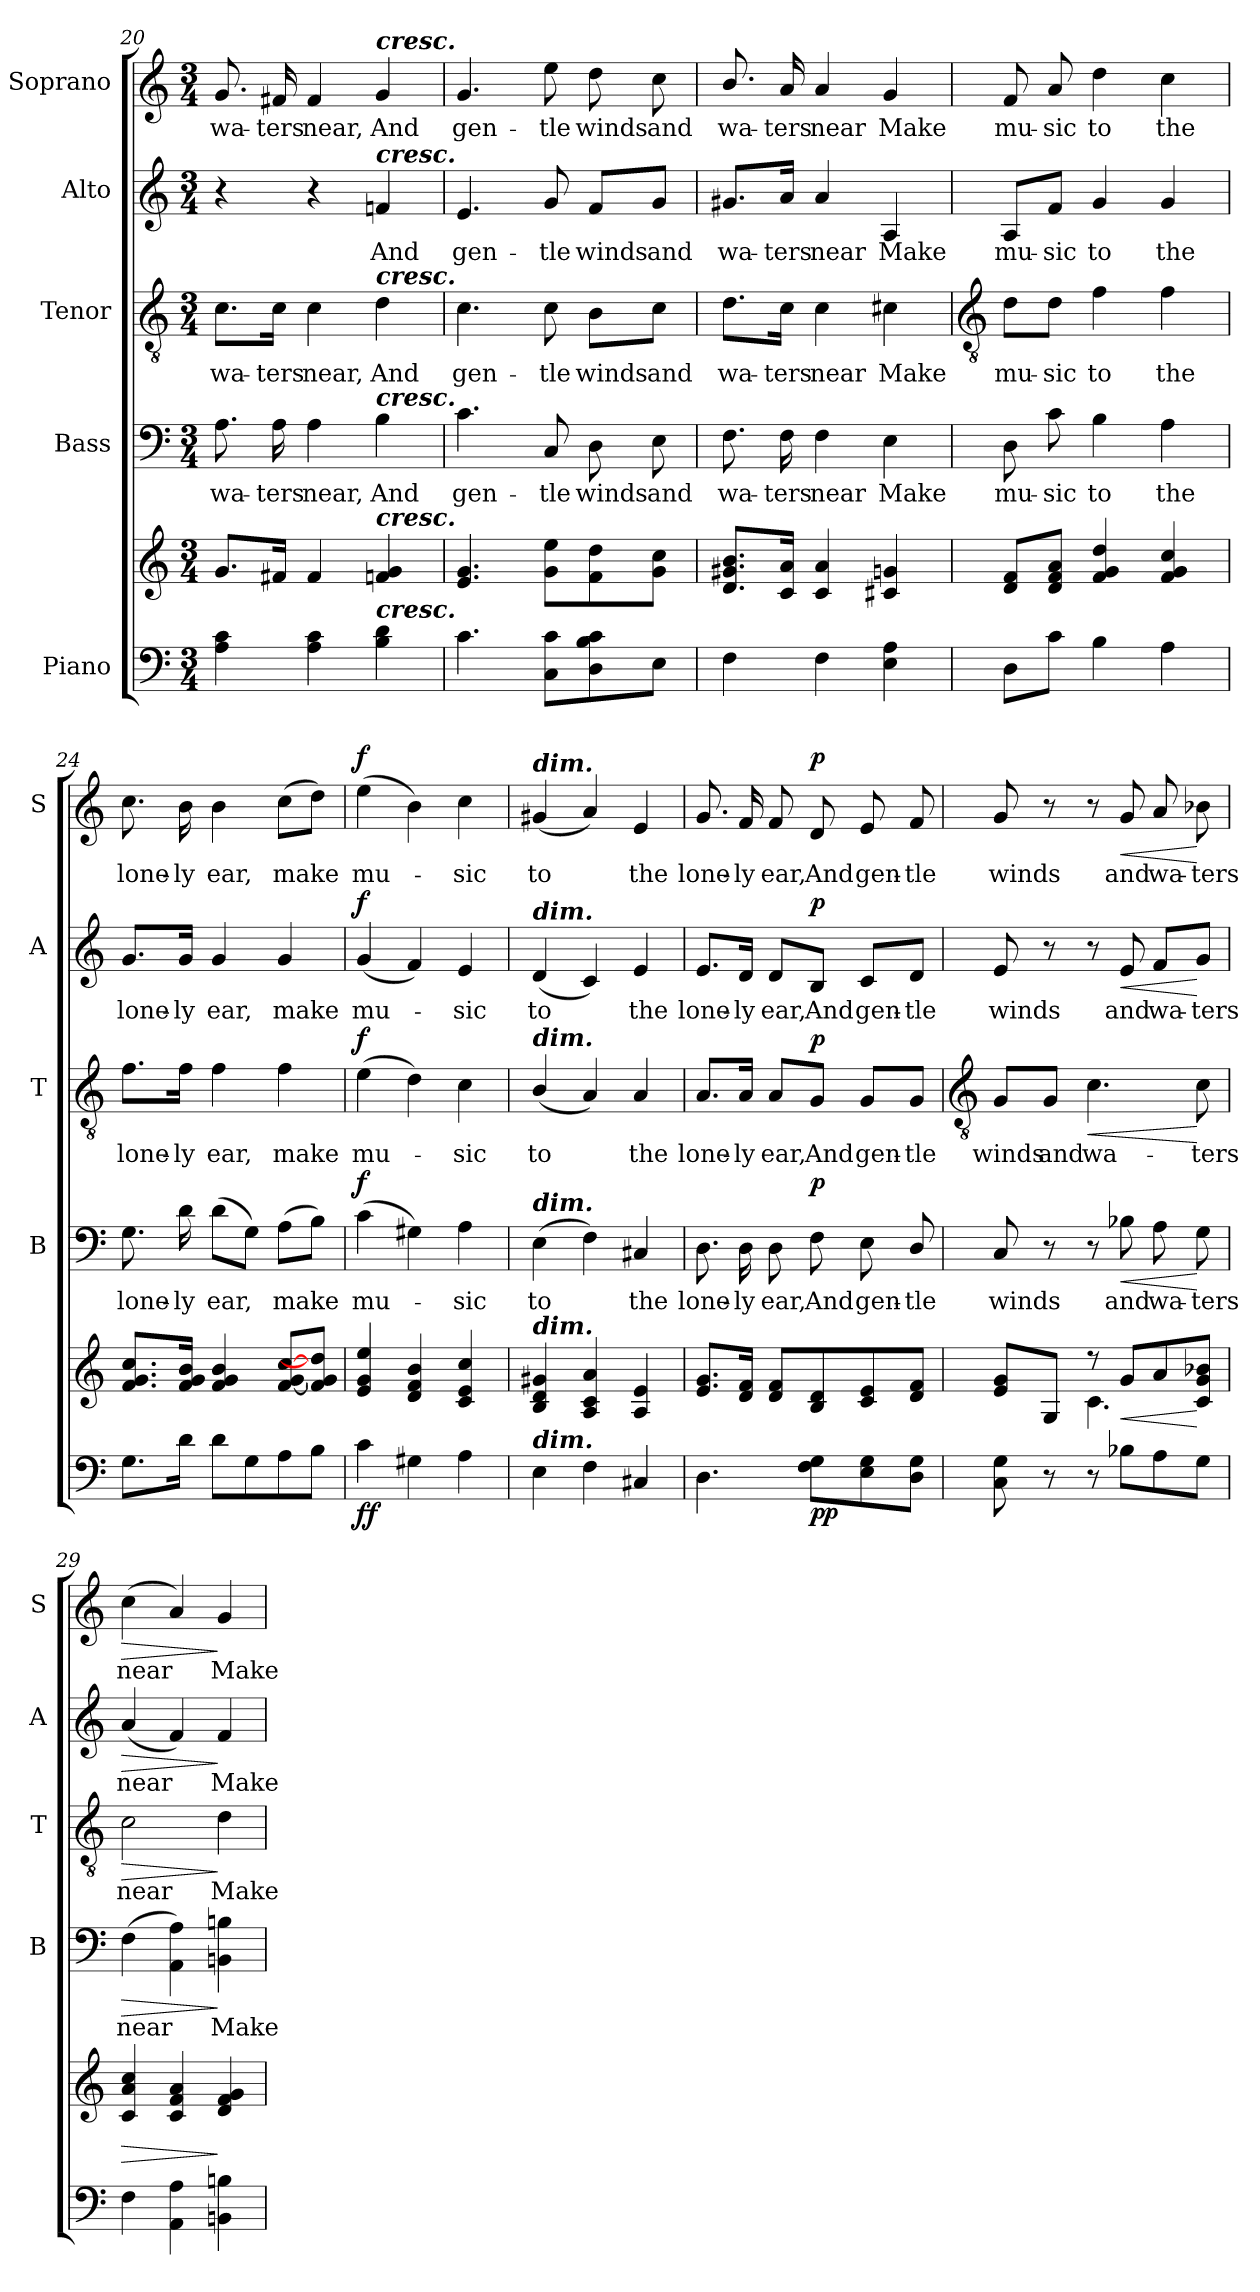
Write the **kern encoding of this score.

**kern	**kern	**dynam	**kern	**text	**dynam	**kern	**text	**dynam	**kern	**text	**dynam	**kern	**text	**dynam
*part5	*part5	*part5	*part4	*part4	*part4	*part3	*part3	*part3	*part2	*part2	*part2	*part1	*part1	*part1
*staff6	*staff5	*staff5/6	*staff4	*staff4	*staff4	*staff3	*staff3	*staff3	*staff2	*staff2	*staff2	*staff1	*staff1	*staff1
*I"Piano	*	*	*I"Bass	*	*	*I"Tenor	*	*	*I"Alto	*	*	*I"Soprano	*	*
*	*	*	*I'B	*	*	*I'T	*	*	*I'A	*	*	*I'S	*	*
*clefF4	*clefG2	*	*clefF4	*	*	*clefGv2	*	*	*clefG2	*	*	*clefG2	*	*
*k[]	*k[]	*	*k[]	*	*	*k[]	*	*	*k[]	*	*	*k[]	*	*
*C:	*C:	*	*C:	*	*	*C:	*	*	*C:	*	*	*C:	*	*
*M3/4	*M3/4	*	*M3/4	*	*	*M3/4	*	*	*M3/4	*	*	*M3/4	*	*
=20	=20	=20	=20	=20	=20	=20	=20	=20	=20	=20	=20	=20	=20	=20
!	!	!	!	!LO:LY:b	!	!	!LO:LY:b	!	!	!	!	!	!LO:LY:b	!
4A 4c	8.gL	.	8.A	wa-	.	8.c\L	wa-	.	4r	.	.	8.g	wa-	.
!	!	!	!	!LO:LY:b	!	!	!LO:LY:b	!	!	!	!	!	!LO:LY:b	!
.	16f#XJ	.	16A	-ters	.	16c\Jk	-ters	.	.	.	.	16f#X	-ters	.
!	!	!	!	!LO:LY:b	!	!	!LO:LY:b	!	!	!	!	!	!LO:LY:b	!
4A 4c	4f#	.	4A	near,	.	4c	near,	.	4r	.	.	4f#	near,	.
!	!	!	!	!	!	!	!	!	!	!	!	!LO:TX:a:Bi:t=cresc.	!	!
!	!	!	!	!	!	!	!	!	!LO:TX:a:Bi:t=cresc.	!	!	!	!	!
!	!	!	!	!	!	!LO:TX:a:Bi:t=cresc.	!	!	!	!	!	!	!	!
!	!	!	!LO:TX:a:Bi:t=cresc.	!	!	!	!	!	!	!	!	!	!	!
!	!LO:TX:a:Bi:t=cresc.	!	!	!	!	!	!	!	!	!	!	!	!	!
!LO:TX:a:Bi:t=cresc.	!	!	!	!	!	!	!	!	!	!	!	!	!	!
!	!	!	!	!LO:LY:b	!	!	!LO:LY:b	!	!	!LO:LY:b	!	!	!LO:LY:b	!
4B 4d	4fn 4g	.	4B	And	.	4d	And	.	4fn	And	.	4g	And	.
=21	=21	=21	=21	=21	=21	=21	=21	=21	=21	=21	=21	=21	=21	=21
!	!	!	!	!LO:LY:b	!	!	!LO:LY:b	!	!	!LO:LY:b	!	!	!LO:LY:b	!
4.c	4.e 4.g	.	4.c	gen-	.	4.c	gen-	.	4.e	gen-	.	4.g	gen-	.
!	!	!	!	!LO:LY:b	!	!	!LO:LY:b	!	!	!LO:LY:b	!	!	!LO:LY:b	!
8C 8cL	8g 8eeL	.	8C	-tle	.	8c	-tle	.	8g	-tle	.	8ee	-tle	.
!	!	!	!	!LO:LY:b	!	!	!LO:LY:b	!	!	!LO:LY:b	!	!	!LO:LY:b	!
8D 8B 8c	8f 8dd	.	8D	winds	.	8B\L	winds	.	8f/L	winds	.	8dd	winds	.
!	!	!	!	!LO:LY:b	!	!	!LO:LY:b	!	!	!LO:LY:b	!	!	!LO:LY:b	!
8EJ	8g 8ccJ	.	8E	and	.	8c\J	and	.	8g/J	and	.	8cc	and	.
=22	=22	=22	=22	=22	=22	=22	=22	=22	=22	=22	=22	=22	=22	=22
!	!	!	!	!LO:LY:b	!	!	!LO:LY:b	!	!	!LO:LY:b	!	!	!LO:LY:b	!
4F	8.d 8.g#X 8.bL	.	8.F	wa-	.	8.d\L	wa-	.	8.g#X/L	wa-	.	8.b/	wa-	.
!	!	!	!	!LO:LY:b	!	!	!LO:LY:b	!	!	!LO:LY:b	!	!	!LO:LY:b	!
.	16c 16aJ	.	16F	-ters	.	16c\Jk	-ters	.	16a/Jk	-ters	.	16a	-ters	.
!	!	!	!	!LO:LY:b	!	!	!LO:LY:b	!	!	!LO:LY:b	!	!	!LO:LY:b	!
4F	4c 4a	.	4F	near	.	4c	near	.	4a	near	.	4a	near	.
!	!	!	!	!LO:LY:b	!	!	!LO:LY:b	!	!	!LO:LY:b	!	!	!LO:LY:b	!
4E 4A	4c#X 4gn	.	4E	Make	.	4c#X	Make	.	4A	Make	.	4g	Make	.
!!LO:LB:g=z
=23	=23	=23	=23	=23	=23	=23	=23	=23	=23	=23	=23	=23	=23	=23
*	*	*	*	*	*	*clefGv2	*	*	*	*	*	*	*	*
!	!	!	!	!LO:LY:b	!	!	!LO:LY:b	!	!	!LO:LY:b	!	!	!LO:LY:b	!
8DL	8d 8fL	.	8D	mu-	.	8d\L	mu-	.	8A/L	mu-	.	8f	mu-	.
!	!	!	!	!LO:LY:b	!	!	!LO:LY:b	!	!	!LO:LY:b	!	!	!LO:LY:b	!
8cJ	8d 8f 8aJ	.	8c	-sic	.	8d\J	-sic	.	8f/J	-sic	.	8a	-sic	.
!	!	!	!	!LO:LY:b	!	!	!LO:LY:b	!	!	!LO:LY:b	!	!	!LO:LY:b	!
4B	4f 4g 4dd	.	4B	to	.	4f	to	.	4g	to	.	4dd	to	.
!	!	!	!	!LO:LY:b	!	!	!LO:LY:b	!	!	!LO:LY:b	!	!	!LO:LY:b	!
4A	4f 4g 4cc	.	4A	the	.	4f	the	.	4g	the	.	4cc	the	.
=24	=24	=24	=24	=24	=24	=24	=24	=24	=24	=24	=24	=24	=24	=24
!	!	!	!	!LO:LY:b	!	!	!LO:LY:b	!	!	!LO:LY:b	!	!	!LO:LY:b	!
8.GL	8.f 8.g 8.ccL	.	8.G	lone-	.	8.f\L	lone-	.	8.g/L	lone-	.	8.cc	lone-	.
!	!	!	!	!LO:LY:b	!	!	!LO:LY:b	!	!	!LO:LY:b	!	!	!LO:LY:b	!
16dJ	16f 16g 16bJ	.	16d	-ly	.	16f\Jk	-ly	.	16g/Jk	-ly	.	16b	-ly	.
!	!	!	!	!LO:LY:b	!	!	!LO:LY:b	!	!	!LO:LY:b	!	!	!LO:LY:b	!
8dL	4f 4g 4b	.	(8dL	ear,	.	4f	ear,	.	4g	ear,	.	4b	ear,	.
8G	.	.	8GJ)	.	.	.	.	.	.	.	.	.	.	.
!	!	!	!	!LO:LY:b	!	!	!LO:LY:b	!	!	!LO:LY:b	!	!	!LO:LY:b	!
8A	[8f [8g [8ccL	.	(>8AL	make	.	4f	make	.	4g	make	.	(>8ccL	make	.
8BJ	8f] 8g] 8dd]J	.	8BJ)	.	.	.	.	.	.	.	.	8ddJ)	.	.
=25	=25	=25	=25	=25	=25	=25	=25	=25	=25	=25	=25	=25	=25	=25
!	!	!LO:DY:b=2	!	!LO:LY:b	!	!	!LO:LY:b	!	!	!LO:LY:b	!	!	!LO:LY:b	!
!	!	!LO:DY:n=1:b	!	!	!LO:DY:b	!	!	!LO:DY:b	!	!	!LO:DY:b	!	!	!LO:DY:b
4c	4e 4g 4ee	f f	(>4c	mu-	f	(>4e	mu-	f	(<4g	mu-	f	(>4ee	mu-	f
4G#X	4d 4f 4b	.	4G#X)	.	.	4d)	.	.	4f)	.	.	4b)	.	.
!	!	!	!	!LO:LY:b	!	!	!LO:LY:b	!	!	!LO:LY:b	!	!	!LO:LY:b	!
4A	4c 4e 4cc	.	4A	sic	.	4c	sic	.	4e	sic	.	4cc	sic	.
=26	=26	=26	=26	=26	=26	=26	=26	=26	=26	=26	=26	=26	=26	=26
!	!	!	!	!	!	!	!	!	!	!	!	!LO:TX:a:Bi:t=dim.	!	!
!	!	!	!	!	!	!	!	!	!LO:TX:a:Bi:t=dim.	!	!	!	!	!
!	!	!	!	!	!	!LO:TX:a:Bi:t=dim.	!	!	!	!	!	!	!	!
!	!	!	!LO:TX:a:Bi:t=dim.	!	!	!	!	!	!	!	!	!	!	!
!	!LO:TX:a:Bi:t=dim.	!	!	!	!	!	!	!	!	!	!	!	!	!
!LO:TX:a:Bi:t=dim.	!	!	!	!	!	!	!	!	!	!	!	!	!	!
!	!	!	!	!LO:LY:b	!	!	!LO:LY:b	!	!	!LO:LY:b	!	!	!LO:LY:b	!
4E	4B 4d 4g#X	.	(>4E	to	.	(<4B/	to	.	(<4d	to	.	(<4g#X	to	.
4F	4A 4c 4a	.	4F)	.	.	4A)	.	.	4c)	.	.	4a)	.	.
!	!	!	!	!LO:LY:b	!	!	!LO:LY:b	!	!	!LO:LY:b	!	!	!LO:LY:b	!
4C#X	4A 4e	.	4C#X	the	.	4A	the	.	4e	the	.	4e	the	.
=27	=27	=27	=27	=27	=27	=27	=27	=27	=27	=27	=27	=27	=27	=27
!	!	!	!	!LO:LY:b	!	!	!LO:LY:b	!	!	!LO:LY:b	!	!	!LO:LY:b	!
4.D	8.e 8.gL	.	8.D	lone-	.	8.A/L	lone-	.	8.e/L	lone-	.	8.g	lone-	.
!	!	!	!	!LO:LY:b	!	!	!LO:LY:b	!	!	!LO:LY:b	!	!	!LO:LY:b	!
.	16d 16fJ	.	16D	-ly	.	16A/Jk	-ly	.	16d/Jk	-ly	.	16f	-ly	.
!	!	!	!	!LO:LY:b	!	!	!LO:LY:b	!	!	!LO:LY:b	!	!	!LO:LY:b	!
.	8d 8fL	.	8D	ear,	.	8A/L	ear,	.	8d/L	ear,	.	8f	ear,	.
!	!	!LO:DY:b=2	!	!LO:LY:b	!	!	!LO:LY:b	!	!	!LO:LY:b	!	!	!LO:LY:b	!
!	!	!LO:DY:n=1:b	!	!	!LO:DY:b	!	!	!LO:DY:b	!	!	!LO:DY:b	!	!	!LO:DY:b
8F 8GL	8B 8d	p p	8F	And	p	8G/J	And	p	8B/J	And	p	8d	And	p
!	!	!	!	!LO:LY:b	!	!	!LO:LY:b	!	!	!LO:LY:b	!	!	!LO:LY:b	!
8E 8G	8c 8e	.	8E	gen-	.	8G/L	gen-	.	8c/L	gen-	.	8e	gen-	.
!	!	!	!	!LO:LY:b	!	!	!LO:LY:b	!	!	!LO:LY:b	!	!	!LO:LY:b	!
8D 8GJ	8d 8fJ	.	8D/	-tle	.	8G/J	-tle	.	8d/J	-tle	.	8f	-tle	.
!!LO:LB:g=z
=28	=28	=28	=28	=28	=28	=28	=28	=28	=28	=28	=28	=28	=28	=28
*	*	*	*	*	*	*clefGv2	*	*	*	*	*	*	*	*
*	*^	*	*	*	*	*	*	*	*	*	*	*	*	*
!	!	!	!	!	!LO:LY:b	!	!	!LO:LY:b	!	!	!LO:LY:b	!	!	!LO:LY:b	!
8C 8G	8e 8gL	4ryy	.	8C	winds	.	8G/L	winds	.	8e	winds	.	8g	winds	.
!	!	!	!	!	!	!	!	!LO:LY:b	!	!	!	!	!	!	!
8r	8GJ	.	.	8r	.	.	8G/J	and	.	8r	.	.	8r	.	.
!	!	!	!	!	!	!	!	!LO:LY:b	!LO:HP:b	!	!	!	!	!	!
8r	8r	4.c\	.	8r	.	.	4.c	wa-	<	8r	.	.	8r	.	.
!	!	!	!LO:HP:b	!	!LO:LY:b	!LO:HP:b	!	!	!	!	!LO:LY:b	!LO:HP:b	!	!LO:LY:b	!LO:HP:b
8B-XL	8gL	.	<	8B-X	and	<	.	.	.	8e	and	<	8g	and	<
!	!	!	!	!	!LO:LY:b	!	!	!	!	!	!LO:LY:b	!	!	!LO:LY:b	!
8A	8a	.	.	8A	wa-	.	.	.	.	8f/L	wa-	.	8a	wa-	.
!	!	!	!	!	!LO:LY:b	!	!	!LO:LY:b	!	!	!LO:LY:b	!	!	!LO:LY:b	!
8GJ	8c 8g 8b-XJ	8ryy	[	8G	-ters	[	8c	-ters	[	8g/J	-ters	[	8b-X	-ters	[
=29	=29	=29	=29	=29	=29	=29	=29	=29	=29	=29	=29	=29	=29	=29	=29
!	!	!LO:N:vis=1	!LO:HP:b	!	!LO:LY:b	!LO:HP:b	!	!LO:LY:b	!LO:HP:b	!	!LO:LY:b	!LO:HP:b	!	!LO:LY:b	!LO:HP:b
4F	4c 4a 4cc	2.ryy	>	(>4F	near	>	2c	near	>	(<4a	near	>	(<4cc	near	>
4AA 4A	4c 4f 4a	.	.	4AA 4A)	.	.	.	.	.	4f)	.	.	4a)	.	.
!	!	!	!	!	!LO:LY:b	!	!	!LO:LY:b	!	!	!LO:LY:b	!	!	!LO:LY:b	!
4BBn 4Bn	4d 4f 4g	.	]	4BBn 4Bn	Make	]	4d	Make	]	4f	Make	]	4g	Make	]
*	*v	*v	*	*	*	*	*	*	*	*	*	*	*	*	*
=	=	=	=	=	=	=	=	=	=	=	=	=	=	=
*-	*-	*-	*-	*-	*-	*-	*-	*-	*-	*-	*-	*-	*-	*-
